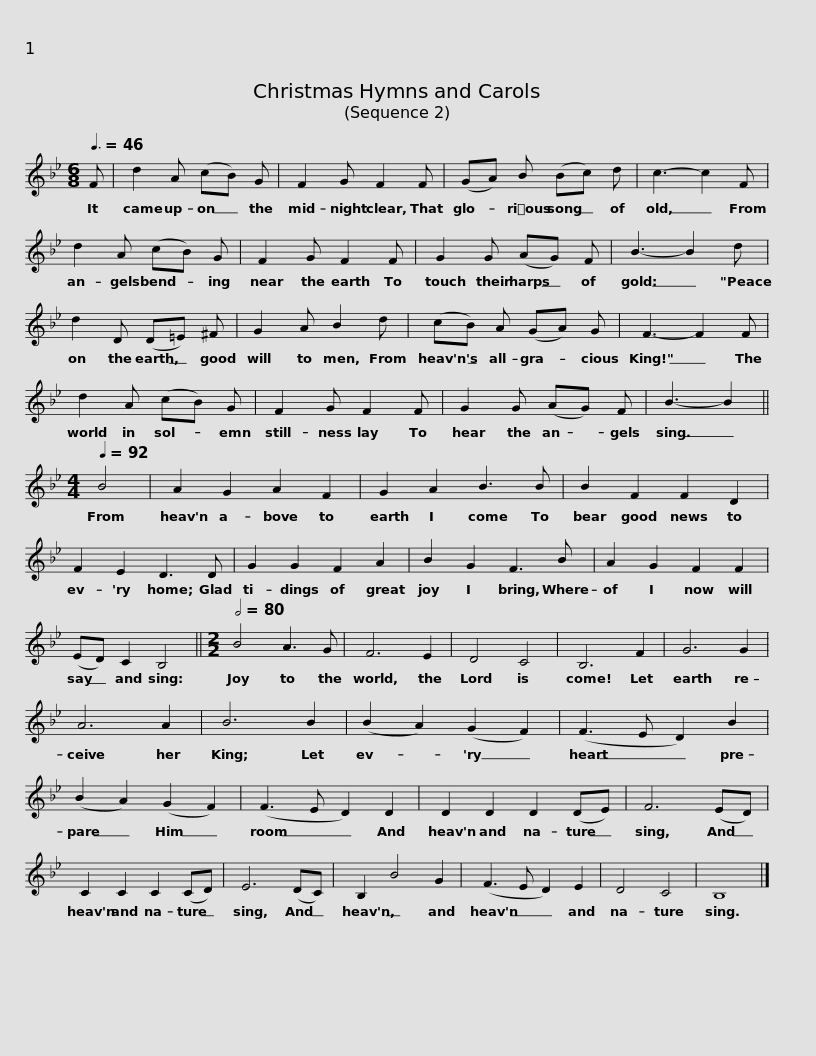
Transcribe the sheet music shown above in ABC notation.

X:1
L:1/8
Q:3/8=46
M:6/8
I:linebreak $
K:Bb
V:1 treble
V:1
 F | d2 A (cB) G | F2 G F2 F | (GA) B (Bc) d | c3- c2 F | %5
 d2 A (cB) G |$ F2 G F2 F | G2 G (AG) F | B3- B2 d | d2 D (D=E) ^F | %10
 G2 A B2 d |$ (cB) A (GA) G | F3- F2 F | d2 A (cB) G | F2 G F2 F | %15
 G2 G (AG) F | B3- B2 ||$[M:4/4][Q:1/4=92] B4 | A2 G2 A2 F2 | G2 A2 B3 B | %20
 B2 F2 F2 D2 | F2 E2 D3 D | G2 G2 F2 A2 |$ B2 G2 F3 B | A2 G2 F2 F2 | %25
 (ED) C2 B,4 ||[M:2/2][Q:1/2=80] B4 A3 G | F6 E2 | D4 C4 | B,6 F2 |$ %30
 G6 G2 | A6 A2 | B6 B2 | (B2 A2) (G2 F2) | (F3 E D2) B2 | %35
 (B2 A2) (G2 F2) | (F3 E D2) D2 |$ D2 D2 D2 (DE) | F6 (ED) | C2 C2 C2 (CD) | %40
 E6 (DC) | B,2 B4 G2 |$ (F3 E D2) E2 | D4 C4 | B,8 |] %45
